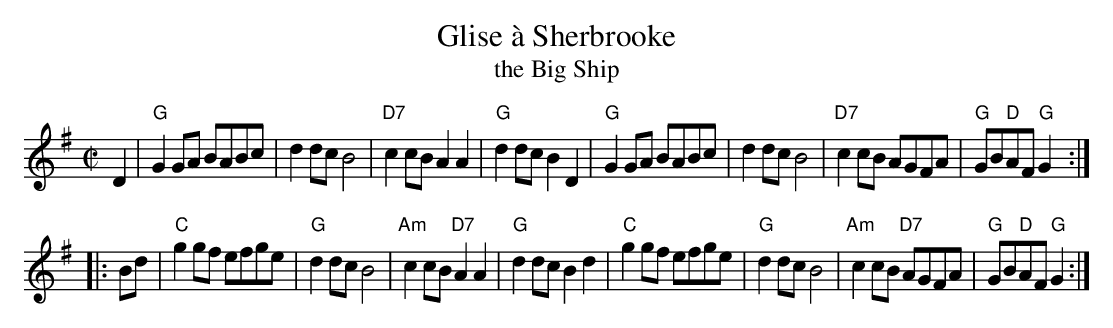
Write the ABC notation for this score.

X:1
T: Glise \`a Sherbrooke
T: the Big Ship
M: C|
L: 1/8
K: G
   D2 \
| "G"G2GA BABc | d2dc B4 | "D7"c2cB A2A2 | "G"d2dc     B2D2 \
| "G"G2GA BABc | d2dc B4 | "D7"c2cB AGFA | "G"GB"D"AF "G"G2 :|
|: Bd \
| "C"g2gf efge | "G"d2dc B4 | "Am"c2cB "D7"A2A2 | "G"d2dc     B2d2 \
| "C"g2gf efge | "G"d2dc B4 | "Am"c2cB "D7"AGFA | "G"GB"D"AF "G"G2 :|
